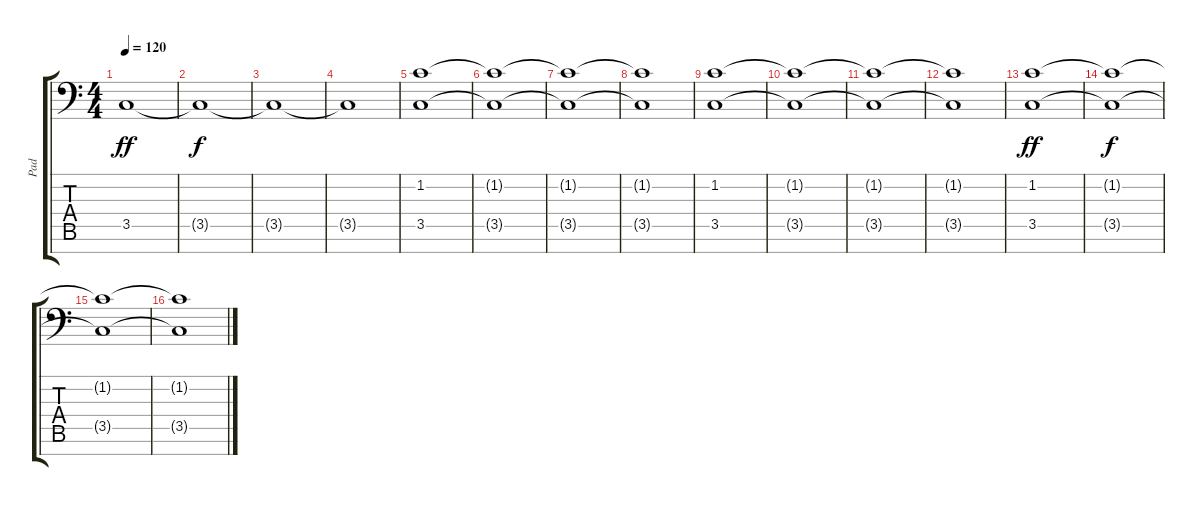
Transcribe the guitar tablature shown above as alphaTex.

\track ("Pad" "Pad") {instrument pad8sweep}
\staff {score tabs}
\tuning (E4 B3 G3 D3 A2 E2 E1) {hide}
\ts (4 4)
\tempo 120
\clef f4
\ks c
3.5.1{dy ff} |
3.5{t}.1{dy f} |
3.5{t}.1 |
3.5{t}.1 |
(1.2 3.5).1 |
(1.2{t} 3.5{t}).1 |
(1.2{t} 3.5{t}).1 |
(1.2{t} 3.5{t}).1 |
(1.2 3.5).1 |
(1.2{t} 3.5{t}).1 |
(1.2{t} 3.5{t}).1 |
(1.2{t} 3.5{t}).1 |
(1.2 3.5).1{dy ff} |
(1.2{t} 3.5{t}).1{dy f} |
(1.2{t} 3.5{t}).1 |
(1.2{t} 3.5{t}).1
